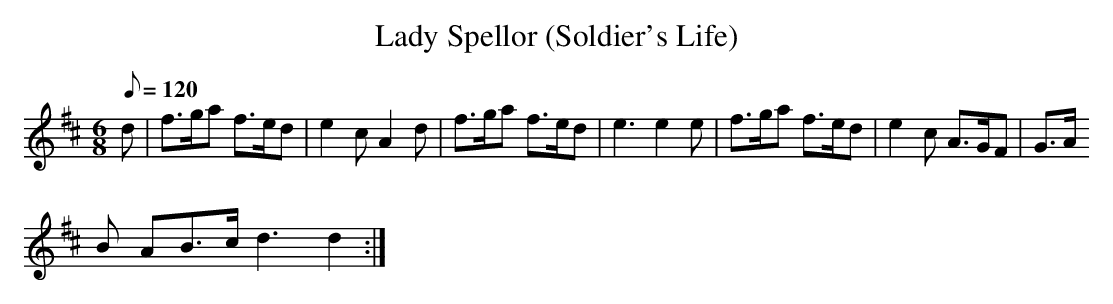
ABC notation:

X:1
T:Lady Spellor (Soldier's Life)
M:6/8
L:1/8
Q:120
K:D
d| f>ga f>ed | e2 c A2 d| f>ga f>ed | e3 e2 e| f>ga f>ed |e2 c A>GF| G>A
B AB>c d3 d2:|
